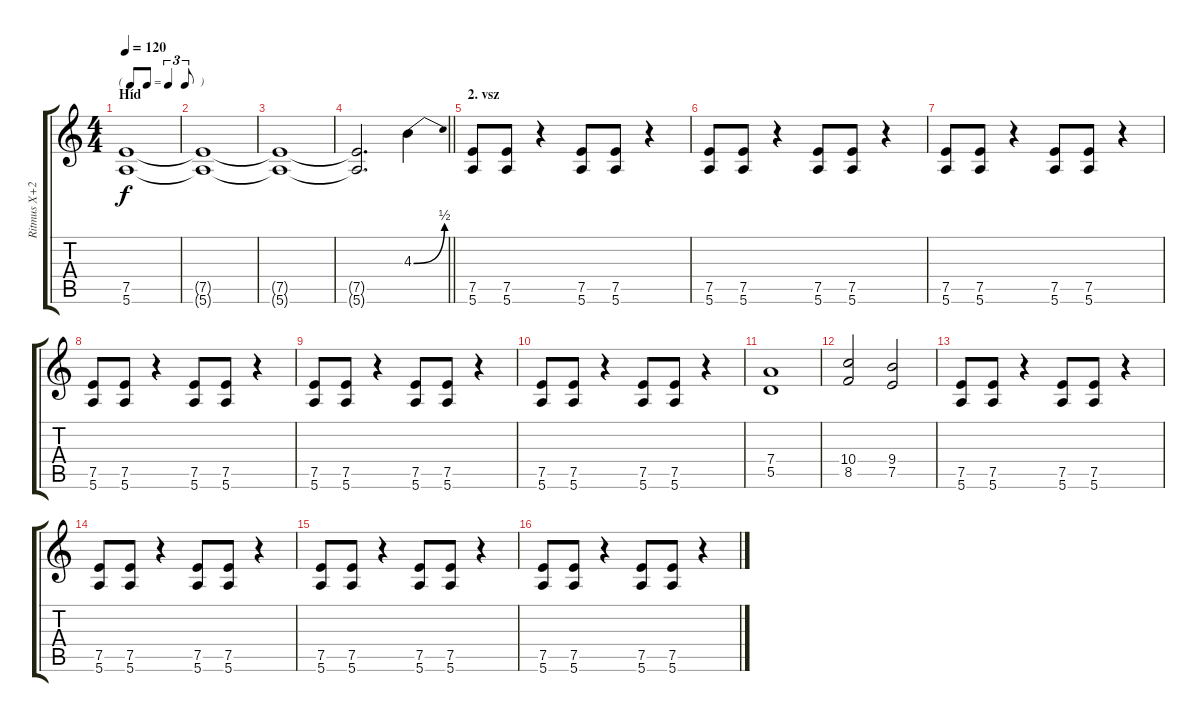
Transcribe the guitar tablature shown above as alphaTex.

\track ("Ritmus X+2: RiChi (Blackmoor)" "Ritmus X+2") {instrument overdrivenguitar}
\staff {score tabs}
\tuning (E4 B3 G3 D3 A2 E2) {hide}
\ts (4 4)
\tf triplet8th
\section ("" "Híd")
\tempo 120
\clef g2
\ks c
(7.5 5.6).1{dy f} |
(7.5{t} 5.6{t}).1 |
(7.5{t} 5.6{t}).1 |
\barLineRight lightlight
(7.5{t} 5.6{t}).2{d} 4.3{be (bend 0 0 60 2)}.4 |
\section ("" "2. vsz")
(7.5 5.6).8 (7.5 5.6).8 r.4 (7.5 5.6).8 (7.5 5.6).8 r.4 |
(7.5 5.6).8 (7.5 5.6).8 r.4 (7.5 5.6).8 (7.5 5.6).8 r.4 |
(7.5 5.6).8 (7.5 5.6).8 r.4 (7.5 5.6).8 (7.5 5.6).8 r.4 |
(7.5 5.6).8 (7.5 5.6).8 r.4 (7.5 5.6).8 (7.5 5.6).8 r.4 |
(7.5 5.6).8 (7.5 5.6).8 r.4 (7.5 5.6).8 (7.5 5.6).8 r.4 |
(7.5 5.6).8 (7.5 5.6).8 r.4 (7.5 5.6).8 (7.5 5.6).8 r.4 |
(7.4 5.5).1 |
(10.4 8.5).2 (9.4 7.5).2 |
(7.5 5.6).8 (7.5 5.6).8 r.4 (7.5 5.6).8 (7.5 5.6).8 r.4 |
(7.5 5.6).8 (7.5 5.6).8 r.4 (7.5 5.6).8 (7.5 5.6).8 r.4 |
(7.5 5.6).8 (7.5 5.6).8 r.4 (7.5 5.6).8 (7.5 5.6).8 r.4 |
(7.5 5.6).8 (7.5 5.6).8 r.4 (7.5 5.6).8 (7.5 5.6).8 r.4
